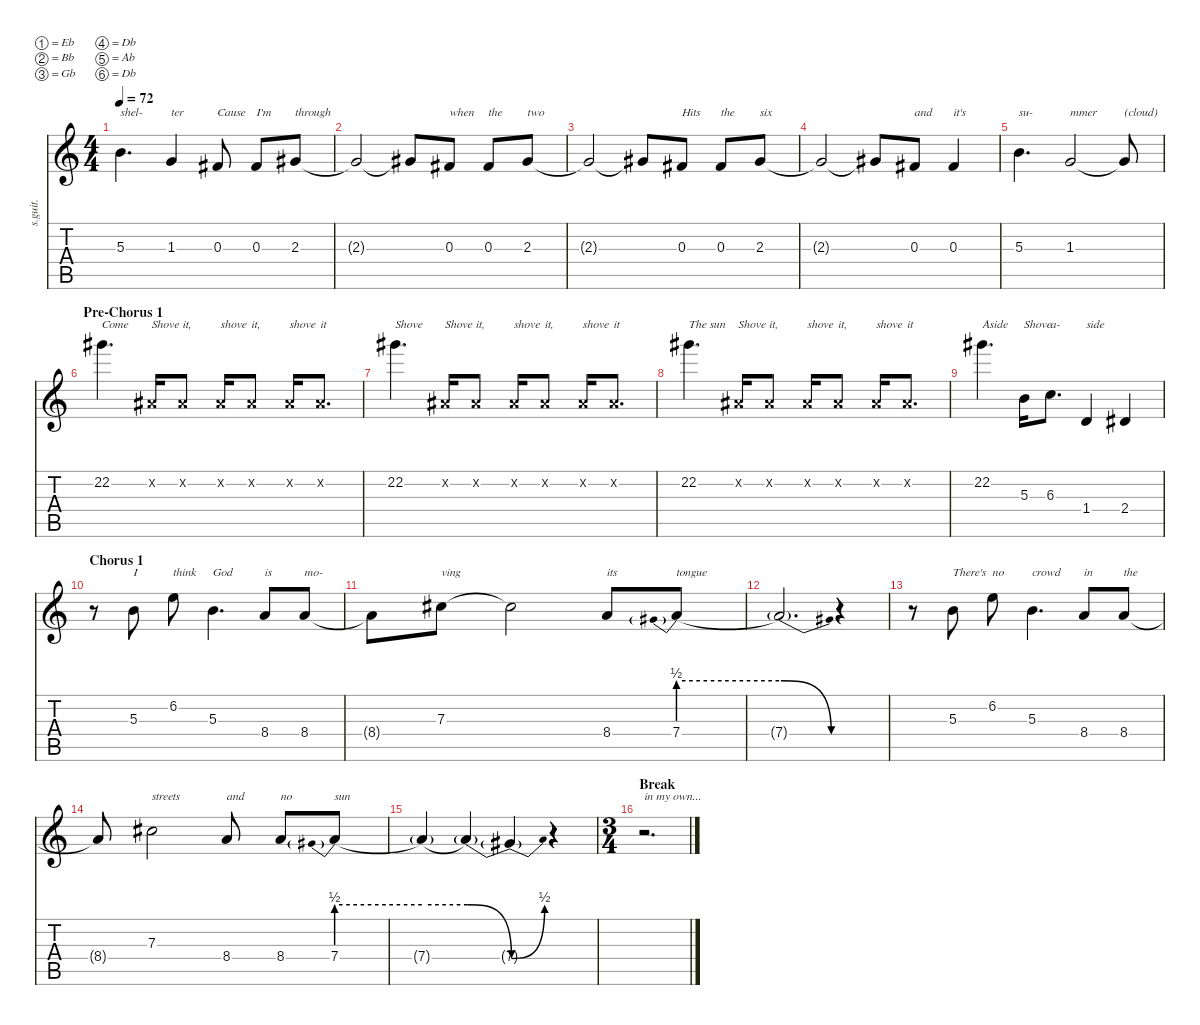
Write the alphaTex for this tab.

\defaultSystemsLayout 4
\hideDynamics
\bracketExtendMode nobrackets
\track ("Chino Moreno" "s.guit.") {instrument trumpet}
\staff {score tabs}
\tuning (Eb4 Bb3 Gb3 Db3 Ab2 Db2)
\displaytranspose 12
\ts (4 4)
\tempo 72
\clef g2
\ks c
5.3.4{d txt "shel-" lyrics (0 "") lyrics (1 "") lyrics (2 "") lyrics (3 "") lyrics (4 "") dy fff} 1.3.4{txt "ter" lyrics (0 "") lyrics (1 "") lyrics (2 "") lyrics (3 "") lyrics (4 "")} 0.3{acc #}.8{txt "Cause" lyrics (0 "") lyrics (1 "") lyrics (2 "") lyrics (3 "") lyrics (4 "")} 0.3{acc #}.8{txt "I'm" lyrics (0 "") lyrics (1 "") lyrics (2 "") lyrics (3 "") lyrics (4 "")} 2.3{acc #}.8{txt "through " lyrics (0 "") lyrics (1 "") lyrics (2 "") lyrics (3 "") lyrics (4 "")} |
2.3{t acc #}.2{lyrics (0 "") lyrics (1 "") lyrics (2 "") lyrics (3 "") lyrics (4 "")} 2.3{t acc #}.8{lyrics (0 "") lyrics (1 "") lyrics (2 "") lyrics (3 "") lyrics (4 "")} 0.3{acc #}.8{txt "when " lyrics (0 "") lyrics (1 "") lyrics (2 "") lyrics (3 "") lyrics (4 "")} 0.3{acc #}.8{txt "the " lyrics (0 "") lyrics (1 "") lyrics (2 "") lyrics (3 "") lyrics (4 "")} 2.3{acc #}.8{txt "two" lyrics (0 "") lyrics (1 "") lyrics (2 "") lyrics (3 "") lyrics (4 "")} |
2.3{t acc #}.2{lyrics (0 "") lyrics (1 "") lyrics (2 "") lyrics (3 "") lyrics (4 "")} 2.3{t acc #}.8{lyrics (0 "") lyrics (1 "") lyrics (2 "") lyrics (3 "") lyrics (4 "")} 0.3{acc #}.8{txt "Hits " lyrics (0 "") lyrics (1 "") lyrics (2 "") lyrics (3 "") lyrics (4 "")} 0.3{acc #}.8{txt "the " lyrics (0 "") lyrics (1 "") lyrics (2 "") lyrics (3 "") lyrics (4 "")} 2.3{acc #}.8{txt "six " lyrics (0 "") lyrics (1 "") lyrics (2 "") lyrics (3 "") lyrics (4 "")} |
2.3{t acc #}.2{lyrics (0 "") lyrics (1 "") lyrics (2 "") lyrics (3 "") lyrics (4 "")} 2.3{t acc #}.8{lyrics (0 "") lyrics (1 "") lyrics (2 "") lyrics (3 "") lyrics (4 "")} 0.3{acc #}.8{txt "and " lyrics (0 "") lyrics (1 "") lyrics (2 "") lyrics (3 "") lyrics (4 "")} 0.3{acc #}.4{txt "it's " lyrics (0 "") lyrics (1 "") lyrics (2 "") lyrics (3 "") lyrics (4 "")} |
5.3.4{d txt "su-" lyrics (0 "") lyrics (1 "") lyrics (2 "") lyrics (3 "") lyrics (4 "")} 1.3.2{txt "mmer" lyrics (0 "") lyrics (1 "") lyrics (2 "") lyrics (3 "") lyrics (4 "")} 1.3{t}.8{txt "(cloud)" lyrics (0 "") lyrics (1 "") lyrics (2 "") lyrics (3 "") lyrics (4 "")} |
\section ("" "Pre-Chorus 1")
22.2{acc #}.4{d txt "Come" lyrics (0 "") lyrics (1 "") lyrics (2 "") lyrics (3 "") lyrics (4 "")} 0.2{x acc #}.16{txt "Shove " lyrics (0 "") lyrics (1 "") lyrics (2 "") lyrics (3 "") lyrics (4 "")} 0.2{x acc #}.8{txt "it, " lyrics (0 "") lyrics (1 "") lyrics (2 "") lyrics (3 "") lyrics (4 "")} 0.2{x acc #}.16{txt "shove " lyrics (0 "") lyrics (1 "") lyrics (2 "") lyrics (3 "") lyrics (4 "")} 0.2{x acc #}.8{txt "it, " lyrics (0 "") lyrics (1 "") lyrics (2 "") lyrics (3 "") lyrics (4 "")} 0.2{x acc #}.16{txt "shove " lyrics (0 "") lyrics (1 "") lyrics (2 "") lyrics (3 "") lyrics (4 "")} 0.2{x acc #}.8{d txt "it" lyrics (0 "") lyrics (1 "") lyrics (2 "") lyrics (3 "") lyrics (4 "")} |
22.2{acc #}.4{d txt "Shove" lyrics (0 "") lyrics (1 "") lyrics (2 "") lyrics (3 "") lyrics (4 "")} 0.2{x acc #}.16{txt "Shove " lyrics (0 "") lyrics (1 "") lyrics (2 "") lyrics (3 "") lyrics (4 "")} 0.2{x acc #}.8{txt "it, " lyrics (0 "") lyrics (1 "") lyrics (2 "") lyrics (3 "") lyrics (4 "")} 0.2{x acc #}.16{txt "shove " lyrics (0 "") lyrics (1 "") lyrics (2 "") lyrics (3 "") lyrics (4 "")} 0.2{x acc #}.8{txt "it, " lyrics (0 "") lyrics (1 "") lyrics (2 "") lyrics (3 "") lyrics (4 "")} 0.2{x acc #}.16{txt "shove " lyrics (0 "") lyrics (1 "") lyrics (2 "") lyrics (3 "") lyrics (4 "")} 0.2{x acc #}.8{d txt "it" lyrics (0 "") lyrics (1 "") lyrics (2 "") lyrics (3 "") lyrics (4 "")} |
22.2{acc #}.4{d txt "The sun" lyrics (0 "") lyrics (1 "") lyrics (2 "") lyrics (3 "") lyrics (4 "")} 0.2{x acc #}.16{txt "Shove " lyrics (0 "") lyrics (1 "") lyrics (2 "") lyrics (3 "") lyrics (4 "")} 0.2{x acc #}.8{txt "it, " lyrics (0 "") lyrics (1 "") lyrics (2 "") lyrics (3 "") lyrics (4 "")} 0.2{x acc #}.16{txt "shove " lyrics (0 "") lyrics (1 "") lyrics (2 "") lyrics (3 "") lyrics (4 "")} 0.2{x acc #}.8{txt "it, " lyrics (0 "") lyrics (1 "") lyrics (2 "") lyrics (3 "") lyrics (4 "")} 0.2{x acc #}.16{txt "shove " lyrics (0 "") lyrics (1 "") lyrics (2 "") lyrics (3 "") lyrics (4 "")} 0.2{x acc #}.8{d txt "it" lyrics (0 "") lyrics (1 "") lyrics (2 "") lyrics (3 "") lyrics (4 "")} |
22.2{acc #}.4{d txt "Aside" lyrics (0 "") lyrics (1 "") lyrics (2 "") lyrics (3 "") lyrics (4 "")} 5.3.16{txt "Shove " lyrics (0 "") lyrics (1 "") lyrics (2 "") lyrics (3 "") lyrics (4 "")} 6.3.8{d txt "a-" lyrics (0 "") lyrics (1 "") lyrics (2 "") lyrics (3 "") lyrics (4 "")} 1.4.4{txt "side" lyrics (0 "") lyrics (1 "") lyrics (2 "") lyrics (3 "") lyrics (4 "")} 2.4{acc #}.4{lyrics (0 "") lyrics (1 "") lyrics (2 "") lyrics (3 "") lyrics (4 "")} |
\section ("" "Chorus 1")
r.8 5.3.8{txt "I " lyrics (0 "") lyrics (1 "") lyrics (2 "") lyrics (3 "") lyrics (4 "")} 6.2.8{txt "think " lyrics (0 "") lyrics (1 "") lyrics (2 "") lyrics (3 "") lyrics (4 "")} 5.3.4{d txt "God " lyrics (0 "") lyrics (1 "") lyrics (2 "") lyrics (3 "") lyrics (4 "")} 8.4.8{txt "is " lyrics (0 "") lyrics (1 "") lyrics (2 "") lyrics (3 "") lyrics (4 "")} 8.4.8{txt "mo-" lyrics (0 "") lyrics (1 "") lyrics (2 "") lyrics (3 "") lyrics (4 "")} |
8.4{t}.8{lyrics (0 "") lyrics (1 "") lyrics (2 "") lyrics (3 "") lyrics (4 "")} 7.3{acc #}.8{txt "ving " lyrics (0 "") lyrics (1 "") lyrics (2 "") lyrics (3 "") lyrics (4 "")} 7.3{t acc #}.2{lyrics (0 "") lyrics (1 "") lyrics (2 "") lyrics (3 "") lyrics (4 "")} 8.4.8{txt "its " lyrics (0 "") lyrics (1 "") lyrics (2 "") lyrics (3 "") lyrics (4 "")} 7.4{be (prebend 0 2 60 2)}.8{txt "tongue" lyrics (0 "") lyrics (1 "") lyrics (2 "") lyrics (3 "") lyrics (4 "")} |
7.4{be (release 0 2 60 0) t}.2{d lyrics (0 "") lyrics (1 "") lyrics (2 "") lyrics (3 "") lyrics (4 "")} r.4 |
r.8 5.3.8{txt "There's " lyrics (0 "") lyrics (1 "") lyrics (2 "") lyrics (3 "") lyrics (4 "")} 6.2.8{txt "no " lyrics (0 "") lyrics (1 "") lyrics (2 "") lyrics (3 "") lyrics (4 "")} 5.3.4{d txt "crowd " lyrics (0 "") lyrics (1 "") lyrics (2 "") lyrics (3 "") lyrics (4 "")} 8.4.8{txt "in " lyrics (0 "") lyrics (1 "") lyrics (2 "") lyrics (3 "") lyrics (4 "")} 8.4.8{txt "the " lyrics (0 "") lyrics (1 "") lyrics (2 "") lyrics (3 "") lyrics (4 "")} |
8.4{t}.8{lyrics (0 "") lyrics (1 "") lyrics (2 "") lyrics (3 "") lyrics (4 "")} 7.3{acc #}.2{txt "streets " lyrics (0 "") lyrics (1 "") lyrics (2 "") lyrics (3 "") lyrics (4 "")} 8.4.8{txt "and " lyrics (0 "") lyrics (1 "") lyrics (2 "") lyrics (3 "") lyrics (4 "")} 8.4.8{txt "no " lyrics (0 "") lyrics (1 "") lyrics (2 "") lyrics (3 "") lyrics (4 "")} 7.4{be (prebend 0 2 60 2)}.8{txt "sun" lyrics (0 "") lyrics (1 "") lyrics (2 "") lyrics (3 "") lyrics (4 "")} |
7.4{be (hold 0 2 60 2) t}.4{lyrics (0 "") lyrics (1 "") lyrics (2 "") lyrics (3 "") lyrics (4 "")} 7.4{be (release 0 2 60 0) t}.4{lyrics (0 "") lyrics (1 "") lyrics (2 "") lyrics (3 "") lyrics (4 "")} 7.4{be (bend 0 0 15 2) t acc #}.4{lyrics (0 "") lyrics (1 "") lyrics (2 "") lyrics (3 "") lyrics (4 "")} r.4 |
\ts (3 4)
\beaming (8 2 2 2 2)
\section ("" "Break")
r.2{d txt "in my own..."}
